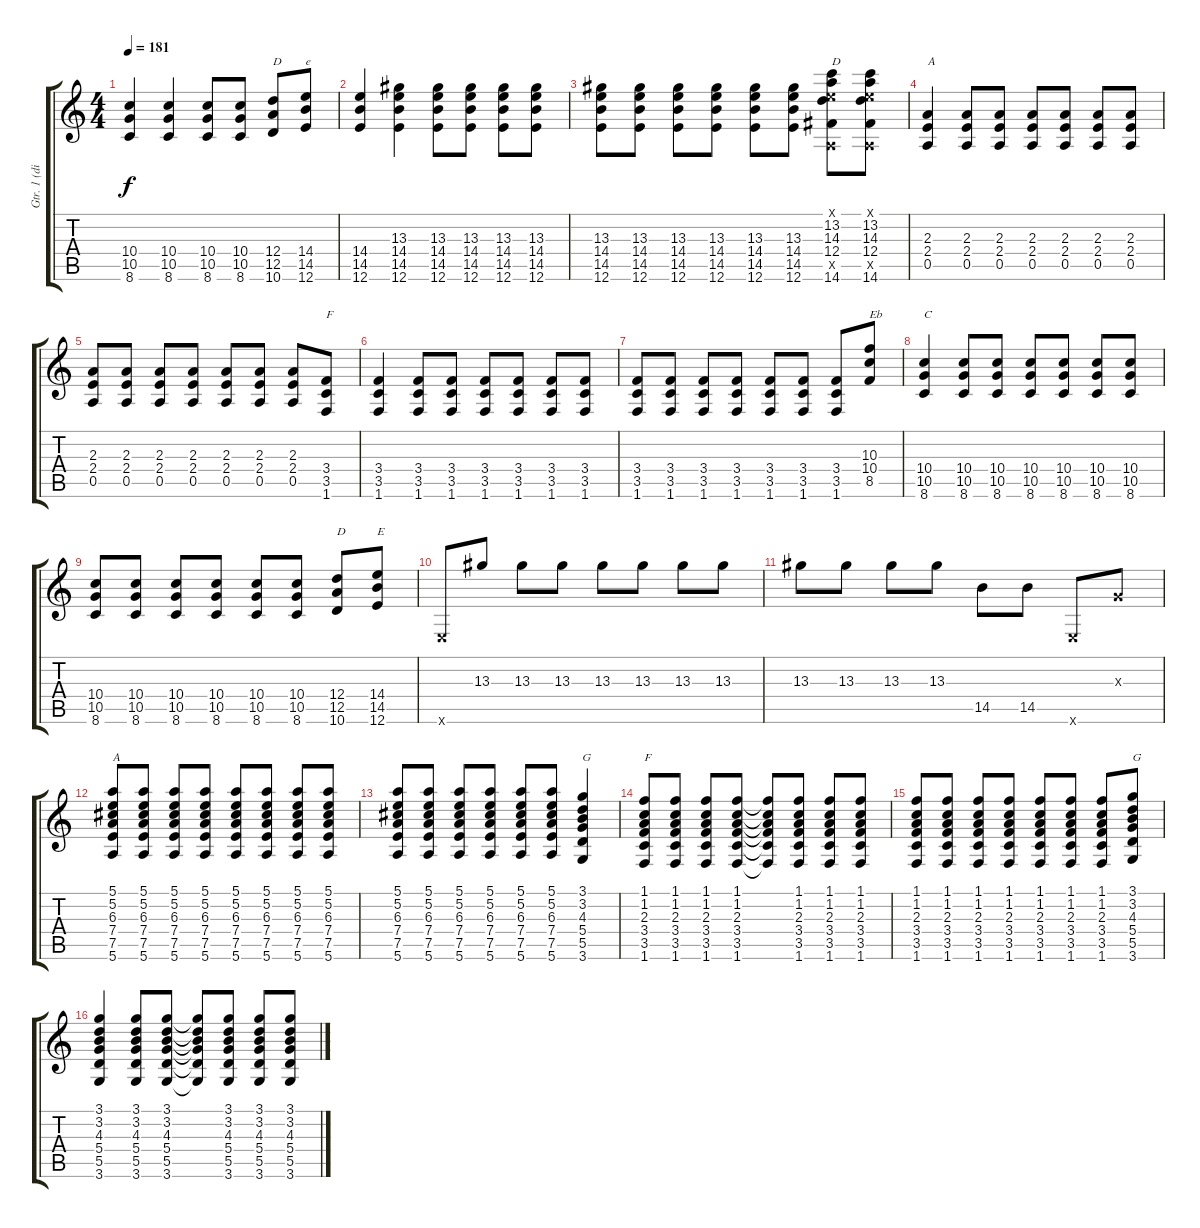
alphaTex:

\track ("Gtr. 1 (dist.)" "Gtr. 1 (di") {instrument distortionguitar}
\staff {score tabs}
\tuning (E4 B3 G3 D3 A2 E2) {hide}
\ts (4 4)
\tempo 181
\clef g2
\ks c
(10.4 10.5 8.6).4{dy f} (10.4 10.5 8.6).4 (10.4 10.5 8.6).8 (10.4 10.5 8.6).8 (12.4 12.5 10.6).8{txt "D"} (14.4 14.5 12.6).8{txt "e"} |
(14.4 14.5 12.6).4 (13.3 14.4 14.5 12.6).4 (13.3 14.4 14.5 12.6).8 (13.3 14.4 14.5 12.6).8 (13.3 14.4 14.5 12.6).8 (13.3 14.4 14.5 12.6).8 |
(13.3 14.4 14.5 12.6).8 (13.3 14.4 14.5 12.6).8 (13.3 14.4 14.5 12.6).8 (13.3 14.4 14.5 12.6).8 (13.3 14.4 14.5 12.6).8 (13.3 14.4 14.5 12.6).8 (0.1{x} 13.2 14.3 12.4 0.5{x} 14.6).8{txt "D"} (0.1{x} 13.2 14.3 12.4 0.5{x} 14.6).8 |
(2.3 2.4 0.5).4{txt "A"} (2.3 2.4 0.5).8 (2.3 2.4 0.5).8 (2.3 2.4 0.5).8 (2.3 2.4 0.5).8 (2.3 2.4 0.5).8 (2.3 2.4 0.5).8 |
(2.3 2.4 0.5).8 (2.3 2.4 0.5).8 (2.3 2.4 0.5).8 (2.3 2.4 0.5).8 (2.3 2.4 0.5).8 (2.3 2.4 0.5).8 (2.3 2.4 0.5).8 (3.4 3.5 1.6).8{txt "F"} |
(3.4 3.5 1.6).4 (3.4 3.5 1.6).8 (3.4 3.5 1.6).8 (3.4 3.5 1.6).8 (3.4 3.5 1.6).8 (3.4 3.5 1.6).8 (3.4 3.5 1.6).8 |
(3.4 3.5 1.6).8 (3.4 3.5 1.6).8 (3.4 3.5 1.6).8 (3.4 3.5 1.6).8 (3.4 3.5 1.6).8 (3.4 3.5 1.6).8 (3.4 3.5 1.6).8 (10.3 10.4 8.5).8{txt "Eb"} |
(10.4 10.5 8.6).4{txt "C"} (10.4 10.5 8.6).8 (10.4 10.5 8.6).8 (10.4 10.5 8.6).8 (10.4 10.5 8.6).8 (10.4 10.5 8.6).8 (10.4 10.5 8.6).8 |
(10.4 10.5 8.6).8 (10.4 10.5 8.6).8 (10.4 10.5 8.6).8 (10.4 10.5 8.6).8 (10.4 10.5 8.6).8 (10.4 10.5 8.6).8 (12.4 12.5 10.6).8{txt "D"} (14.4 14.5 12.6).8{txt "E"} |
0.6{x}.8 13.3.8 13.3.8 13.3.8 13.3.8 13.3.8 13.3.8 13.3.8 |
13.3.8 13.3.8 13.3.8 13.3.8 14.5.8 14.5.8 0.6{x}.8 0.3{x}.8 |
(5.1 5.2 6.3 7.4 7.5 5.6).8{txt "A"} (5.1 5.2 6.3 7.4 7.5 5.6).8 (5.1 5.2 6.3 7.4 7.5 5.6).8 (5.1 5.2 6.3 7.4 7.5 5.6).8 (5.1 5.2 6.3 7.4 7.5 5.6).8 (5.1 5.2 6.3 7.4 7.5 5.6).8 (5.1 5.2 6.3 7.4 7.5 5.6).8 (5.1 5.2 6.3 7.4 7.5 5.6).8 |
(5.1 5.2 6.3 7.4 7.5 5.6).8 (5.1 5.2 6.3 7.4 7.5 5.6).8 (5.1 5.2 6.3 7.4 7.5 5.6).8 (5.1 5.2 6.3 7.4 7.5 5.6).8 (5.1 5.2 6.3 7.4 7.5 5.6).8 (5.1 5.2 6.3 7.4 7.5 5.6).8 (3.1 3.2 4.3 5.4 5.5 3.6).4{txt "G"} |
(1.1 1.2 2.3 3.4 3.5 1.6).8{txt "F"} (1.1 1.2 2.3 3.4 3.5 1.6).8 (1.1 1.2 2.3 3.4 3.5 1.6).8 (1.1 1.2 2.3 3.4 3.5 1.6).8 (1.1{t} 1.2{t} 2.3{t} 3.4{t} 3.5{t} 1.6{t}).8 (1.1 1.2 2.3 3.4 3.5 1.6).8 (1.1 1.2 2.3 3.4 3.5 1.6).8 (1.1 1.2 2.3 3.4 3.5 1.6).8 |
(1.1 1.2 2.3 3.4 3.5 1.6).8 (1.1 1.2 2.3 3.4 3.5 1.6).8 (1.1 1.2 2.3 3.4 3.5 1.6).8 (1.1 1.2 2.3 3.4 3.5 1.6).8 (1.1 1.2 2.3 3.4 3.5 1.6).8 (1.1 1.2 2.3 3.4 3.5 1.6).8 (1.1 1.2 2.3 3.4 3.5 1.6).8 (3.1 3.2 4.3 5.4 5.5 3.6).8{txt "G"} |
(3.1 3.2 4.3 5.4 5.5 3.6).4 (3.1 3.2 4.3 5.4 5.5 3.6).8 (3.1 3.2 4.3 5.4 5.5 3.6).8 (3.1{t} 3.2{t} 4.3{t} 5.4{t} 5.5{t} 3.6{t}).8 (3.1 3.2 4.3 5.4 5.5 3.6).8 (3.1 3.2 4.3 5.4 5.5 3.6).8 (3.1 3.2 4.3 5.4 5.5 3.6).8
